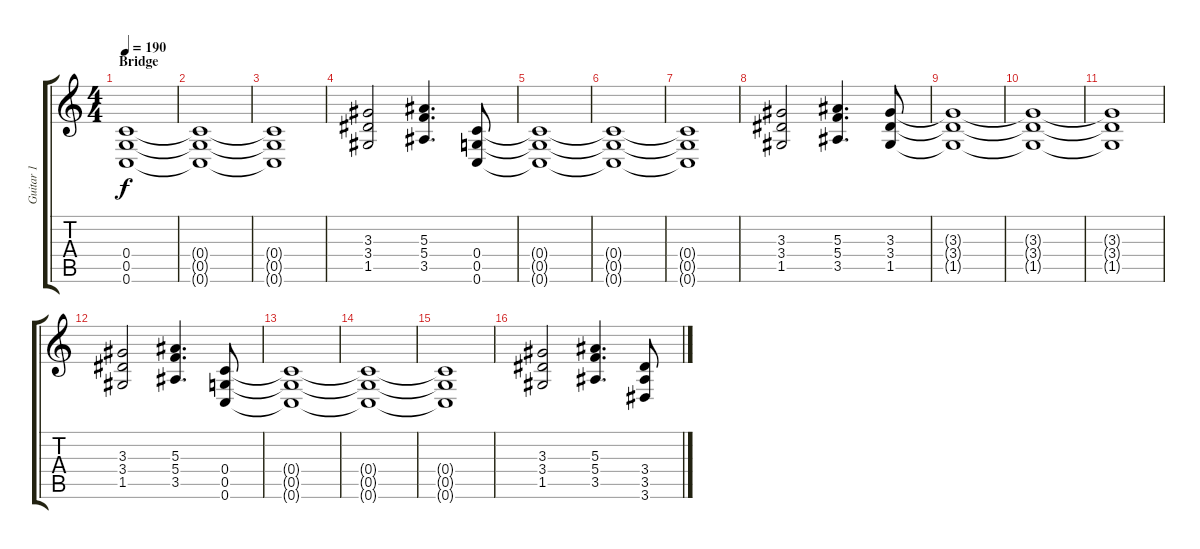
\track ("Guitar 1" "Guitar 1") {instrument electricguitarclean}
\staff {score tabs}
\tuning (D4 A3 F3 C3 G2 C2) {hide}
\ts (4 4)
\section ("" "Bridge")
\tempo 190
\clef g2
\ks c
(0.4 0.5 0.6).1{dy f} |
(0.4{t} 0.5{t} 0.6{t}).1 |
(0.4{t} 0.5{t} 0.6{t}).1 |
(3.3 3.4 1.5).2 (5.3 5.4 3.5).4{d} (0.4 0.5 0.6).8 |
(0.4{t} 0.5{t} 0.6{t}).1 |
(0.4{t} 0.5{t} 0.6{t}).1 |
(0.4{t} 0.5{t} 0.6{t}).1 |
(3.3 3.4 1.5).2 (5.3 5.4 3.5).4{d} (3.3 3.4 1.5).8 |
(3.3{t} 3.4{t} 1.5{t}).1 |
(3.3{t} 3.4{t} 1.5{t}).1 |
(3.3{t} 3.4{t} 1.5{t}).1 |
(3.3 3.4 1.5).2 (5.3 5.4 3.5).4{d} (0.4 0.5 0.6).8 |
(0.4{t} 0.5{t} 0.6{t}).1 |
(0.4{t} 0.5{t} 0.6{t}).1 |
(0.4{t} 0.5{t} 0.6{t}).1 |
(3.3 3.4 1.5).2 (5.3 5.4 3.5).4{d} (3.4 3.5 3.6).8
